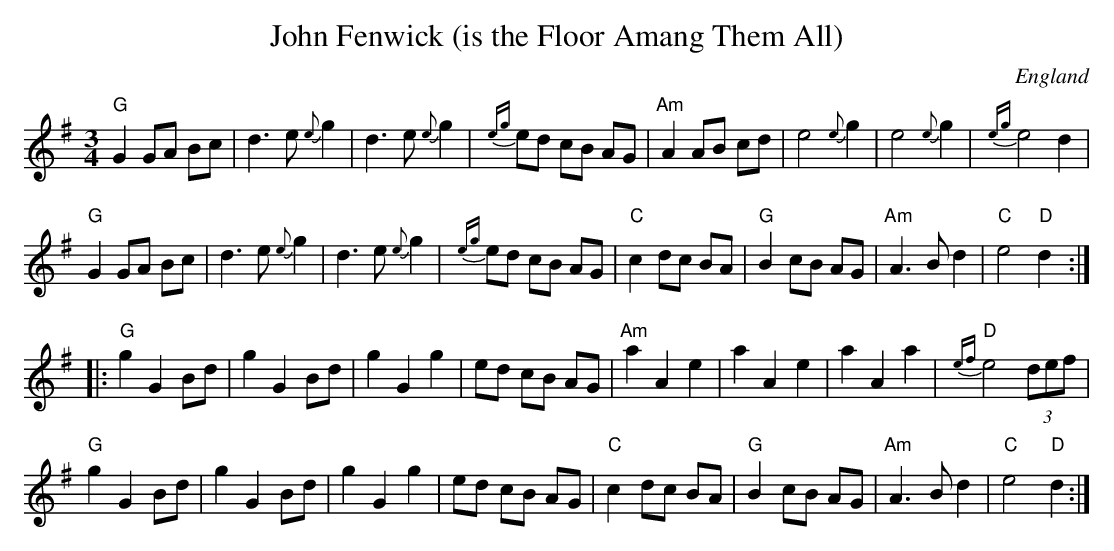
X:1
T:John Fenwick (is the Floor Amang Them All)
M:3/4
O:England
K:G
"G"G2GA Bc| d3e {e}g2| d3e {e}g2| {eg}ed cB AG|\
"Am"A2 AB cd| e4 {e}g2| e4 {e}g2| {eg}e4 d2|
"G"G2 GA Bc| d3e {e}g2| d3e {e}g2| {eg}ed cB AG|\
"C"c2 dc BA| "G"B2 cB AG| "Am"A3B d2| "C"e4 "D"d2::
"G"g2 G2 Bd| g2 G2 Bd| g2 G2 g2| ed cB AG|\
"Am"a2 A2 e2| a2 A2 e2| a2 A2 a2| "D"{ef}e4 (3def|
"G"g2 G2 Bd| g2 G2 Bd| g2 G2 g2| ed cB AG|\
"C"c2 dc BA| "G"B2 cB AG| "Am"A3B d2| "C"e4 "D"d2:|
